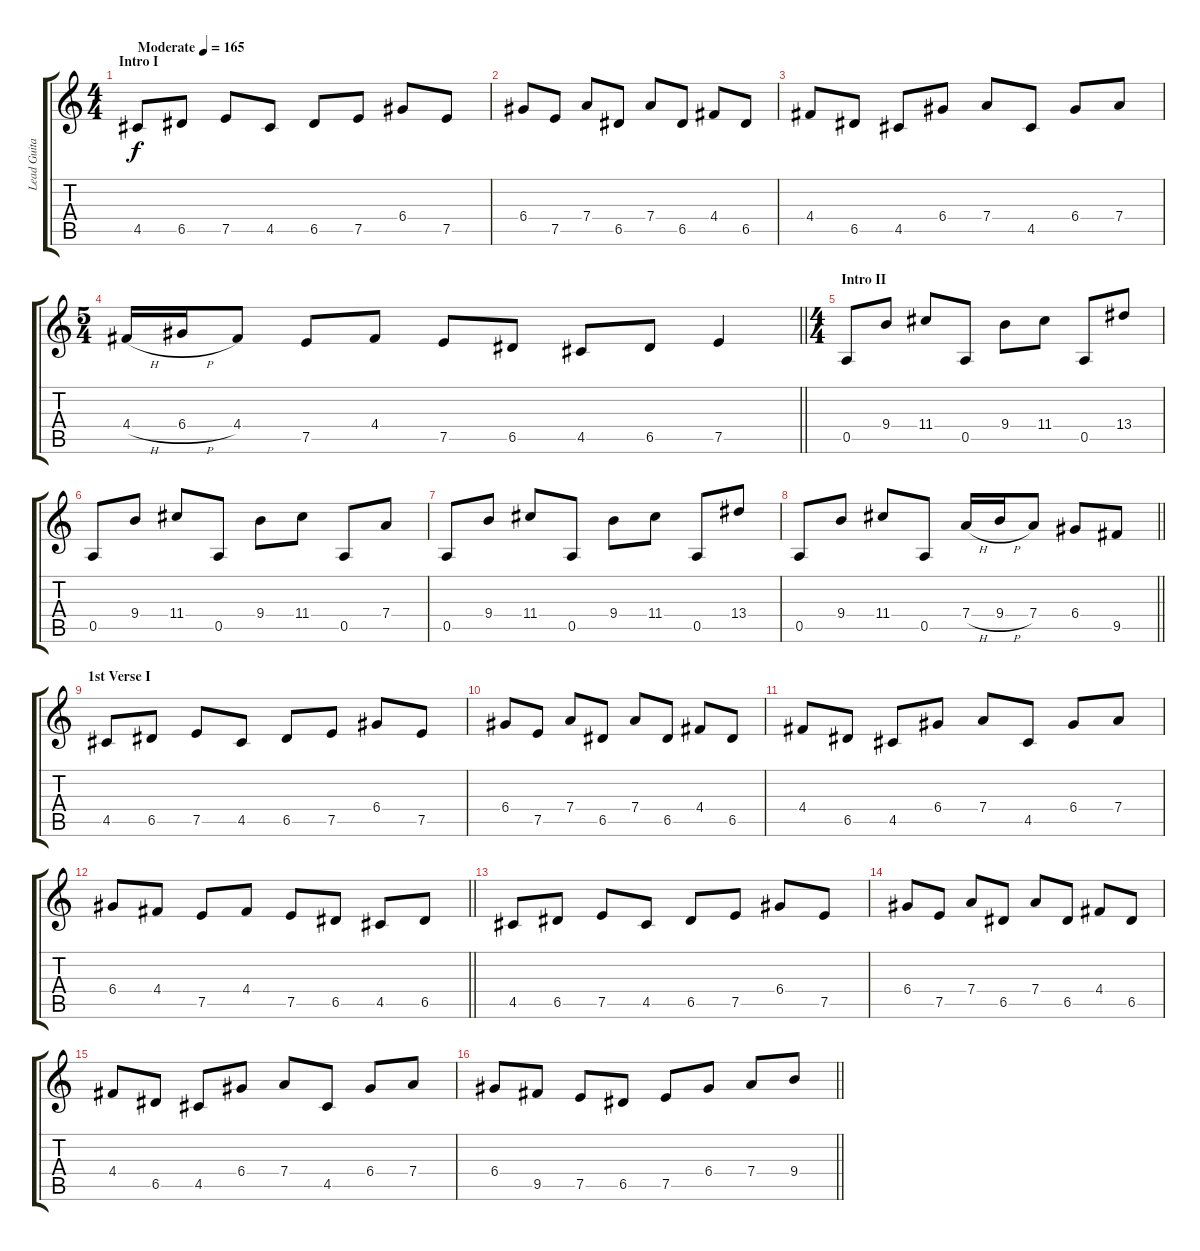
\track ("Lead Guitar" "Lead Guita") {instrument distortionguitar}
\staff {score tabs}
\tuning (E4 B3 G3 D3 A2 D2) {hide}
\ts (4 4)
\section ("" "Intro I")
\tempo (165 "Moderate")
\clef g2
\ks c
4.5.8{dy f instrument distortionguitar} 6.5.8 7.5.8 4.5.8 6.5.8 7.5.8 6.4.8 7.5.8 |
6.4.8 7.5.8 7.4.8 6.5.8 7.4.8 6.5.8 4.4.8 6.5.8 |
4.4.8 6.5.8 4.5.8 6.4.8 7.4.8 4.5.8 6.4.8 7.4.8 |
\ts (5 4)
\barLineRight lightlight
4.4{h}.16 6.4{h}.16 4.4.8 7.5.8 4.4.8 7.5.8 6.5.8 4.5.8 6.5.8 7.5.4 |
\ts (4 4)
\section ("" "Intro II")
0.5.8 9.4.8 11.4.8 0.5.8 9.4.8 11.4.8 0.5.8 13.4.8 |
0.5.8 9.4.8 11.4.8 0.5.8 9.4.8 11.4.8 0.5.8 7.4.8 |
0.5.8 9.4.8 11.4.8 0.5.8 9.4.8 11.4.8 0.5.8 13.4.8 |
\barLineRight lightlight
0.5.8 9.4.8 11.4.8 0.5.8 7.4{h}.16 9.4{h}.16 7.4.8 6.4.8 9.5.8 |
\section ("" "1st Verse I")
4.5.8 6.5.8 7.5.8 4.5.8 6.5.8 7.5.8 6.4.8 7.5.8 |
6.4.8 7.5.8 7.4.8 6.5.8 7.4.8 6.5.8 4.4.8 6.5.8 |
4.4.8 6.5.8 4.5.8 6.4.8 7.4.8 4.5.8 6.4.8 7.4.8 |
\barLineRight lightlight
6.4.8 4.4.8 7.5.8 4.4.8 7.5.8 6.5.8 4.5.8 6.5.8 |
4.5.8 6.5.8 7.5.8 4.5.8 6.5.8 7.5.8 6.4.8 7.5.8 |
6.4.8 7.5.8 7.4.8 6.5.8 7.4.8 6.5.8 4.4.8 6.5.8 |
4.4.8 6.5.8 4.5.8 6.4.8 7.4.8 4.5.8 6.4.8 7.4.8 |
\barLineRight lightlight
6.4.8 9.5.8 7.5.8 6.5.8 7.5.8 6.4.8 7.4.8 9.4.8
